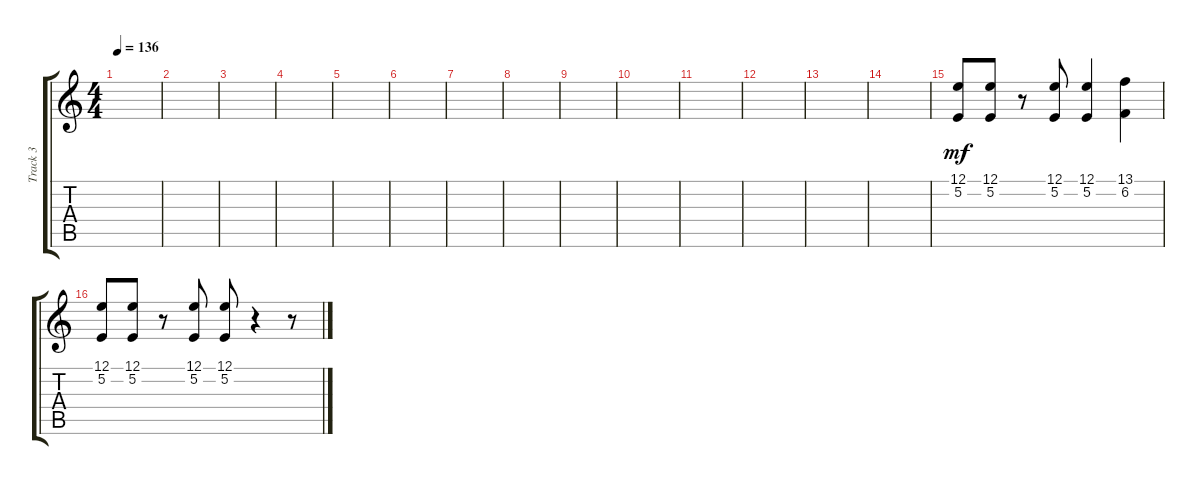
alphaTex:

\track ("Track 3" "Track 3") {instrument lead2sawtooth}
\staff {score tabs}
\tuning (E4 B3 G3 D3 A2 E2) {hide}
\ts (4 4)
\tempo 136
\clef g2
\ks c
|
|
|
|
|
|
|
|
|
|
|
|
|
|
(12.1 5.2).8{dy mf} (12.1 5.2).8 r.8 (12.1 5.2).8 (12.1 5.2).4 (13.1 6.2).4 |
(12.1 5.2).8 (12.1 5.2).8 r.8 (12.1 5.2).8 (12.1 5.2).8 r.4 r.8
